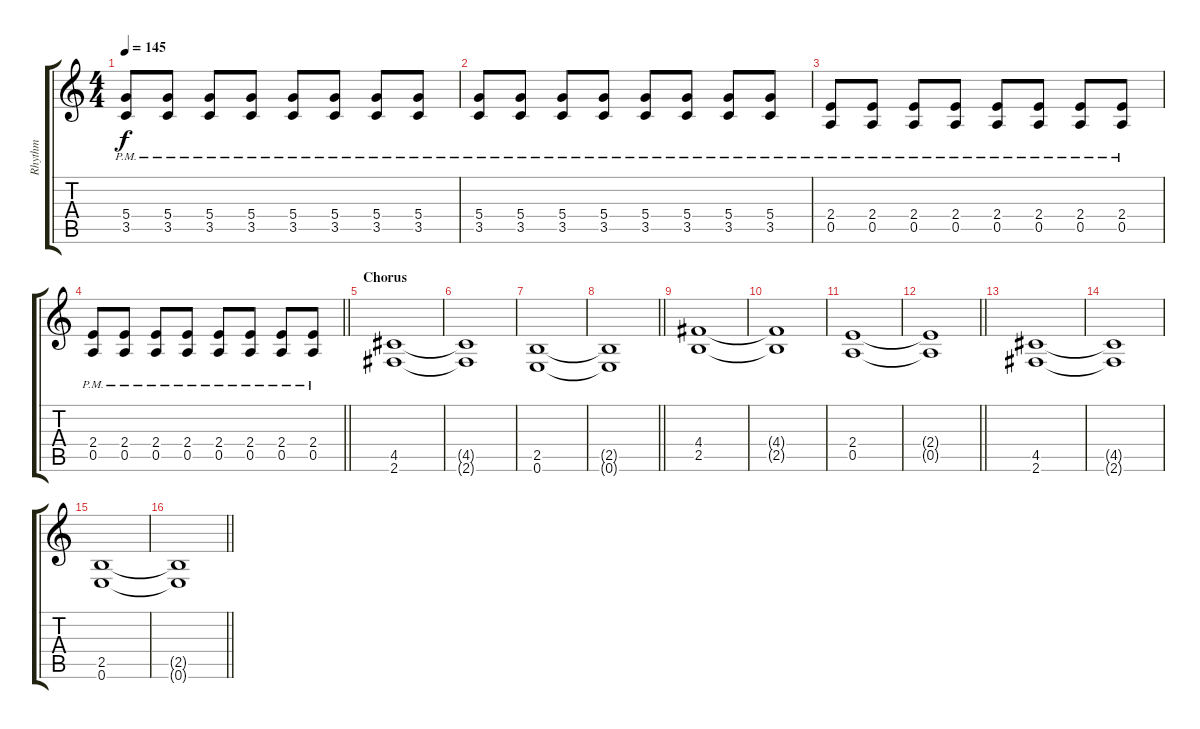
\track ("Rhythm" "Rhythm") {instrument distortionguitar}
\staff {score tabs}
\tuning (E4 B3 G3 D3 A2 E2) {hide}
\ts (4 4)
\tempo 145
\clef g2
\ks c
(5.4{pm} 3.5{pm}).8{dy f} (5.4{pm} 3.5{pm}).8 (5.4{pm} 3.5{pm}).8 (5.4{pm} 3.5{pm}).8 (5.4{pm} 3.5{pm}).8 (5.4{pm} 3.5{pm}).8 (5.4{pm} 3.5{pm}).8 (5.4{pm} 3.5{pm}).8 |
(5.4{pm} 3.5{pm}).8 (5.4{pm} 3.5{pm}).8 (5.4{pm} 3.5{pm}).8 (5.4{pm} 3.5{pm}).8 (5.4{pm} 3.5{pm}).8 (5.4{pm} 3.5{pm}).8 (5.4{pm} 3.5{pm}).8 (5.4{pm} 3.5{pm}).8 |
(2.4{pm} 0.5{pm}).8 (2.4{pm} 0.5{pm}).8 (2.4{pm} 0.5{pm}).8 (2.4{pm} 0.5{pm}).8 (2.4{pm} 0.5{pm}).8 (2.4{pm} 0.5{pm}).8 (2.4{pm} 0.5{pm}).8 (2.4{pm} 0.5{pm}).8 |
\barLineRight lightlight
(2.4{pm} 0.5{pm}).8 (2.4{pm} 0.5{pm}).8 (2.4{pm} 0.5{pm}).8 (2.4{pm} 0.5{pm}).8 (2.4{pm} 0.5{pm}).8 (2.4{pm} 0.5{pm}).8 (2.4{pm} 0.5{pm}).8 (2.4{pm} 0.5{pm}).8 |
\section ("" "Chorus")
(4.5 2.6).1 |
(4.5{t} 2.6{t}).1 |
(2.5 0.6).1 |
\barLineRight lightlight
(2.5{t} 0.6{t}).1 |
(4.4 2.5).1 |
(4.4{t} 2.5{t}).1 |
(2.4 0.5).1 |
\barLineRight lightlight
(2.4{t} 0.5{t}).1 |
(4.5 2.6).1 |
(4.5{t} 2.6{t}).1 |
(2.5 0.6).1 |
\barLineRight lightlight
(2.5{t} 0.6{t}).1
